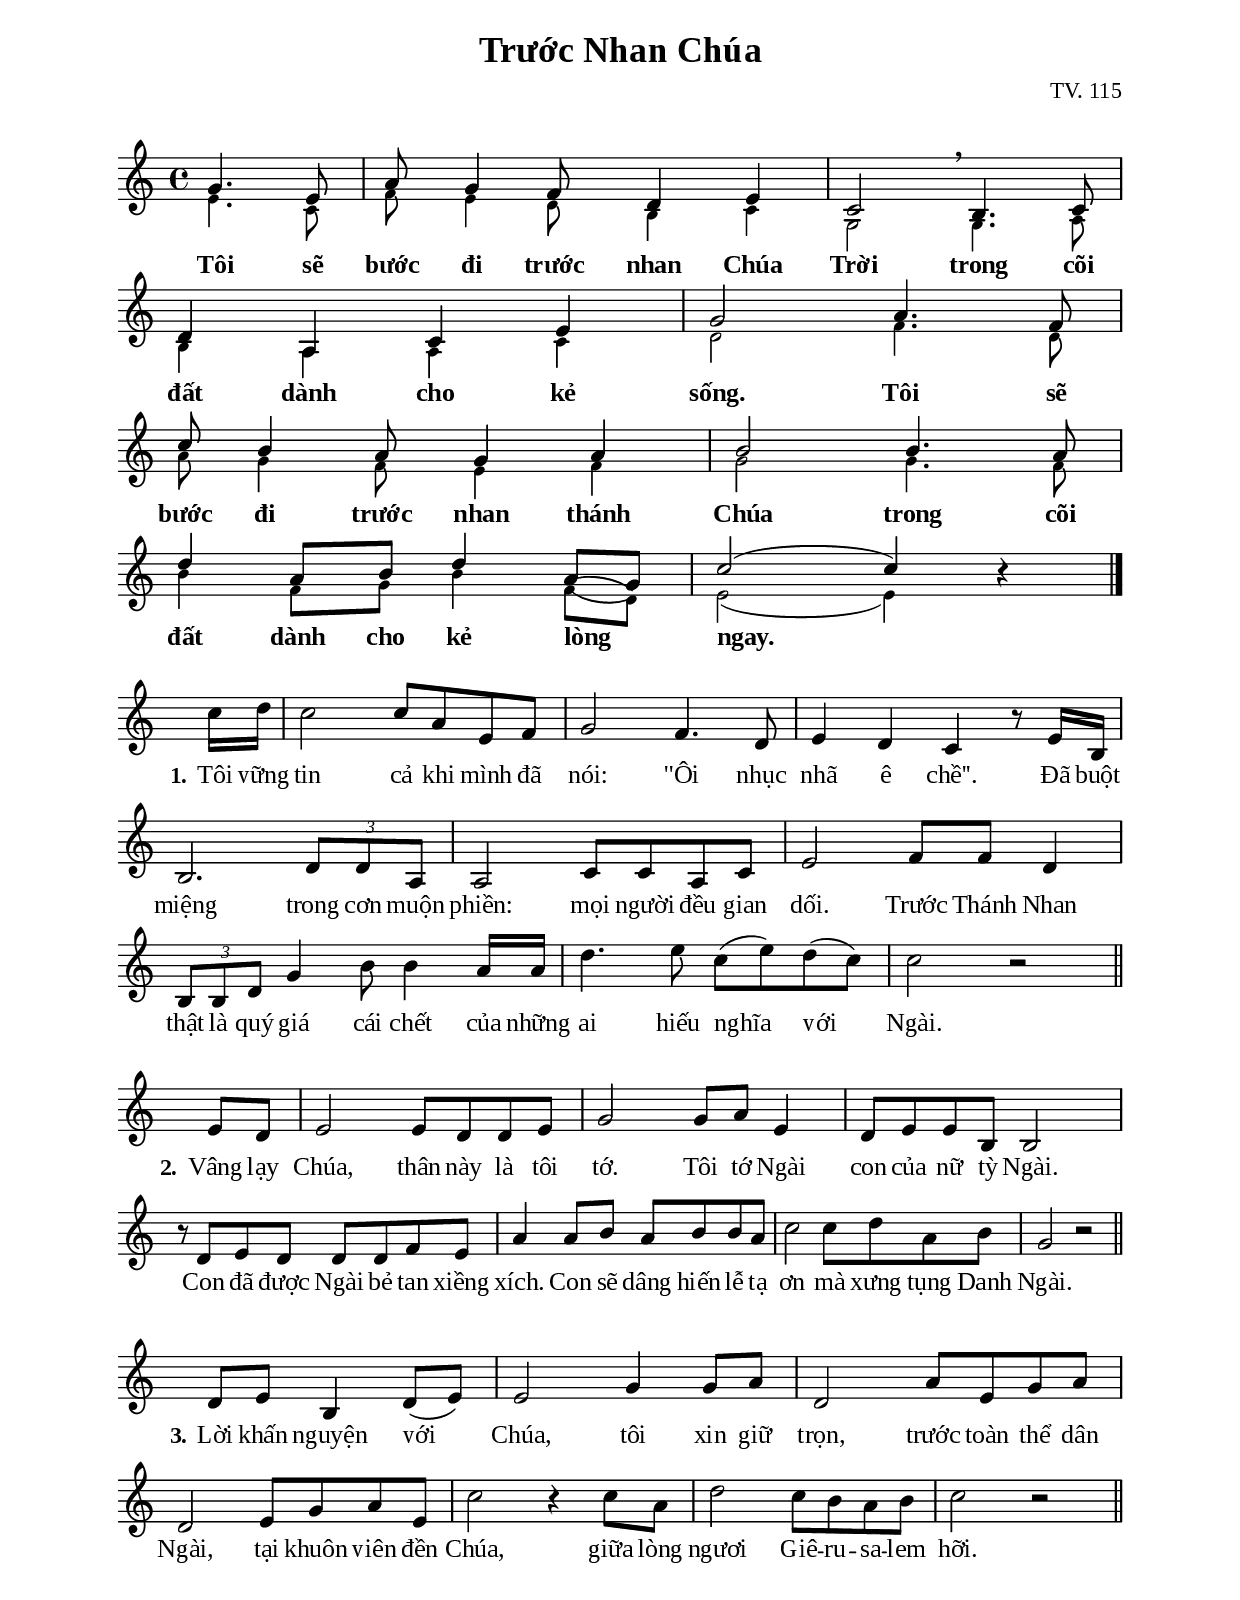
% Cài đặt chung
\version "2.20.0"
\include "english.ly"

\header {
  title = "Trước Nhan Chúa"
  composer = "TV. 115"
  arranger = " "
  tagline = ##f
}

global = {
  \key c \major
  \time 4/4
}

\paper {
  #(set-paper-size "a4")
  top-margin = 20\mm
  bottom-margin = 15\mm
  left-margin = 20\mm
  right-margin = 20\mm
  indent = #0
  #(define fonts
	 (make-pango-font-tree "Liberation Serif"
	 		       "Liberation Serif"
			       "Liberation Serif"
			       (/ 20 20)))
}

% Nhạc điệp khúc
nhacDiepKhucSop= \relative c'' {
  \override Lyrics.LyricSpace.minimum-distance = #4.0
  \override Score.BarNumber.break-visibility = ##(#f #f #f)
  \partial 2 g4. e8 |
  a g4 f8 d4 e |
  c2 \breathe b4. c8 |
  d4 a c e |
  g2 a4. f8 |
  c' b4 a8 g4 a |
  b2 b4. a8 |
  d4 a8 b d4 a8 _(g) |
  c2 (c4) r \bar "|."
}

nhacDiepKhucBass= \relative c' {
  \override Lyrics.LyricSpace.minimum-distance = #4.0
  \override Score.BarNumber.break-visibility = ##(#f #f #f)
  \override NoteHead.font-size = #-2
  \partial 2 e4. c8 |
  f e4 d8 b4 c |
  g2 g4. a8 |
  b4 a a c |
  d2 f4. d8 |
  a' g4 f8 e4 f |
  g2 g4. f8 |
  b4 f8 g b4 f8 ^(d) |
  e2 (e4) r
}

% Nhạc phiên khúc
nhacPhienKhucMot = \relative c'' {
  \override Score.BarNumber.break-visibility = ##(#f #f #f)
  \partial 8 c16 d |
  c2 c8 a e f |
  g2 f4. d8 |
  e4 d c r8 e16 b |
  b2. \tuplet 3/2 { d8 d a } |
  a2 c8 c a c |
  e2 f8 f d4 |
  \tuplet 3/2 { b8 b d } g4 b8 b4 a16 a |
  d4. e8 c (e) d (c) |
  c2 r \bar "||"
}

nhacPhienKhucHai = \relative c' {
  \override Score.BarNumber.break-visibility = ##(#f #f #f)
  \partial 4 e8 d |
  e2 e8 d d e |
  g2 g8 a e4 |
  d8 e e b b2 |
  r8 d e d d d f e |
  a4 a8 b a b b a |
  c2 c8 d a b |
  g2 r \bar "||"
}

nhacPhienKhucBa = \relative c' {
  \override Score.BarNumber.break-visibility = ##(#f #f #f)
  \partial 2. d8 e b4 d8 (e) |
  e2 g4 g8 a |
  d,2 a'8 e g a |
  d,2 e8 g a e |
  c'2 r4 c8 a |
  d2 c8 b a b |
  c2 r \bar "||"
}

% Lời điệp khúc
loiDiepKhuc = \lyricmode {
  \override Lyrics.LyricText.font-series = #'bold
  Tôi sẽ bước đi trước nhan Chúa Trời
  trong cõi đất dành cho kẻ sống.
  Tôi sẽ bước đi trước nhan thánh Chúa
  trong cõi đất dành cho kẻ lòng ngay.
}

% Lời phiên khúc
loiPhienKhucMot = \lyricmode {
  \set stanza = #"1."
  Tôi vững tin cả khi mình đã nói:
  ''Ôi nhục nhã ê chề''.
  Đã buột miệng trong cơn muộn phiền:
  mọi người đều gian dối.
  Trước Thánh Nhan thật là quý giá
  cái chết của những ai hiếu nghĩa với Ngài.
}

loiPhienKhucHai = \lyricmode {
  \set stanza = #"2."
  Vâng lạy Chúa, thân này là tôi tớ.
  Tôi tớ Ngài
  con của nữ tỳ Ngài.
  Con đã được Ngài bẻ tan xiềng xích.
  Con sẽ dâng hiến lễ tạ ơn mà xưng tụng Danh Ngài.
}

loiPhienKhucBa = \lyricmode {
  \set stanza = #"3."
  Lời khấn nguyện với Chúa, tôi xin giữ trọn,
  trước toàn thể dân Ngài, tại khuôn viên đền Chúa,
  giữa lòng ngươi Giê -- ru -- sa -- lem hỡi.
}


% Dàn trang
\score {
  \new ChoirStaff <<
    \new Staff = chorus \with {
        \consists "Merge_rests_engraver"
      }
      <<
      \new Voice = "sopranos" {
        \voiceOne \global \stemUp \nhacDiepKhucSop
      }
      \new Voice = "basses" {
        \voiceTwo \global \stemDown \nhacDiepKhucBass
      }
    >>
    \new Lyrics = basses
    \context Lyrics = basses \lyricsto sopranos \loiDiepKhuc
  >>
}

\score {
  \new ChoirStaff <<
    \new Staff = verses <<
      \override Staff.TimeSignature.transparent = ##t
      \new Voice = "verse" {
        \global \stemNeutral \nhacPhienKhucMot
      }
    >>
    \new Lyrics \lyricsto verse \loiPhienKhucMot
  >>
}

\score {
  \new ChoirStaff <<
    \new Staff = verses <<
      \override Staff.TimeSignature.transparent = ##t
      \new Voice = "verse" {
        \global \stemNeutral \nhacPhienKhucHai
      }
    >>
    \new Lyrics \lyricsto verse \loiPhienKhucHai
  >>
}

\score {
  \new ChoirStaff <<
    \new Staff = verses <<
      \override Staff.TimeSignature.transparent = ##t
      \new Voice = "verse" {
        \global \stemNeutral \nhacPhienKhucBa
      }
    >>
    \new Lyrics \lyricsto verse \loiPhienKhucBa
  >>
}
